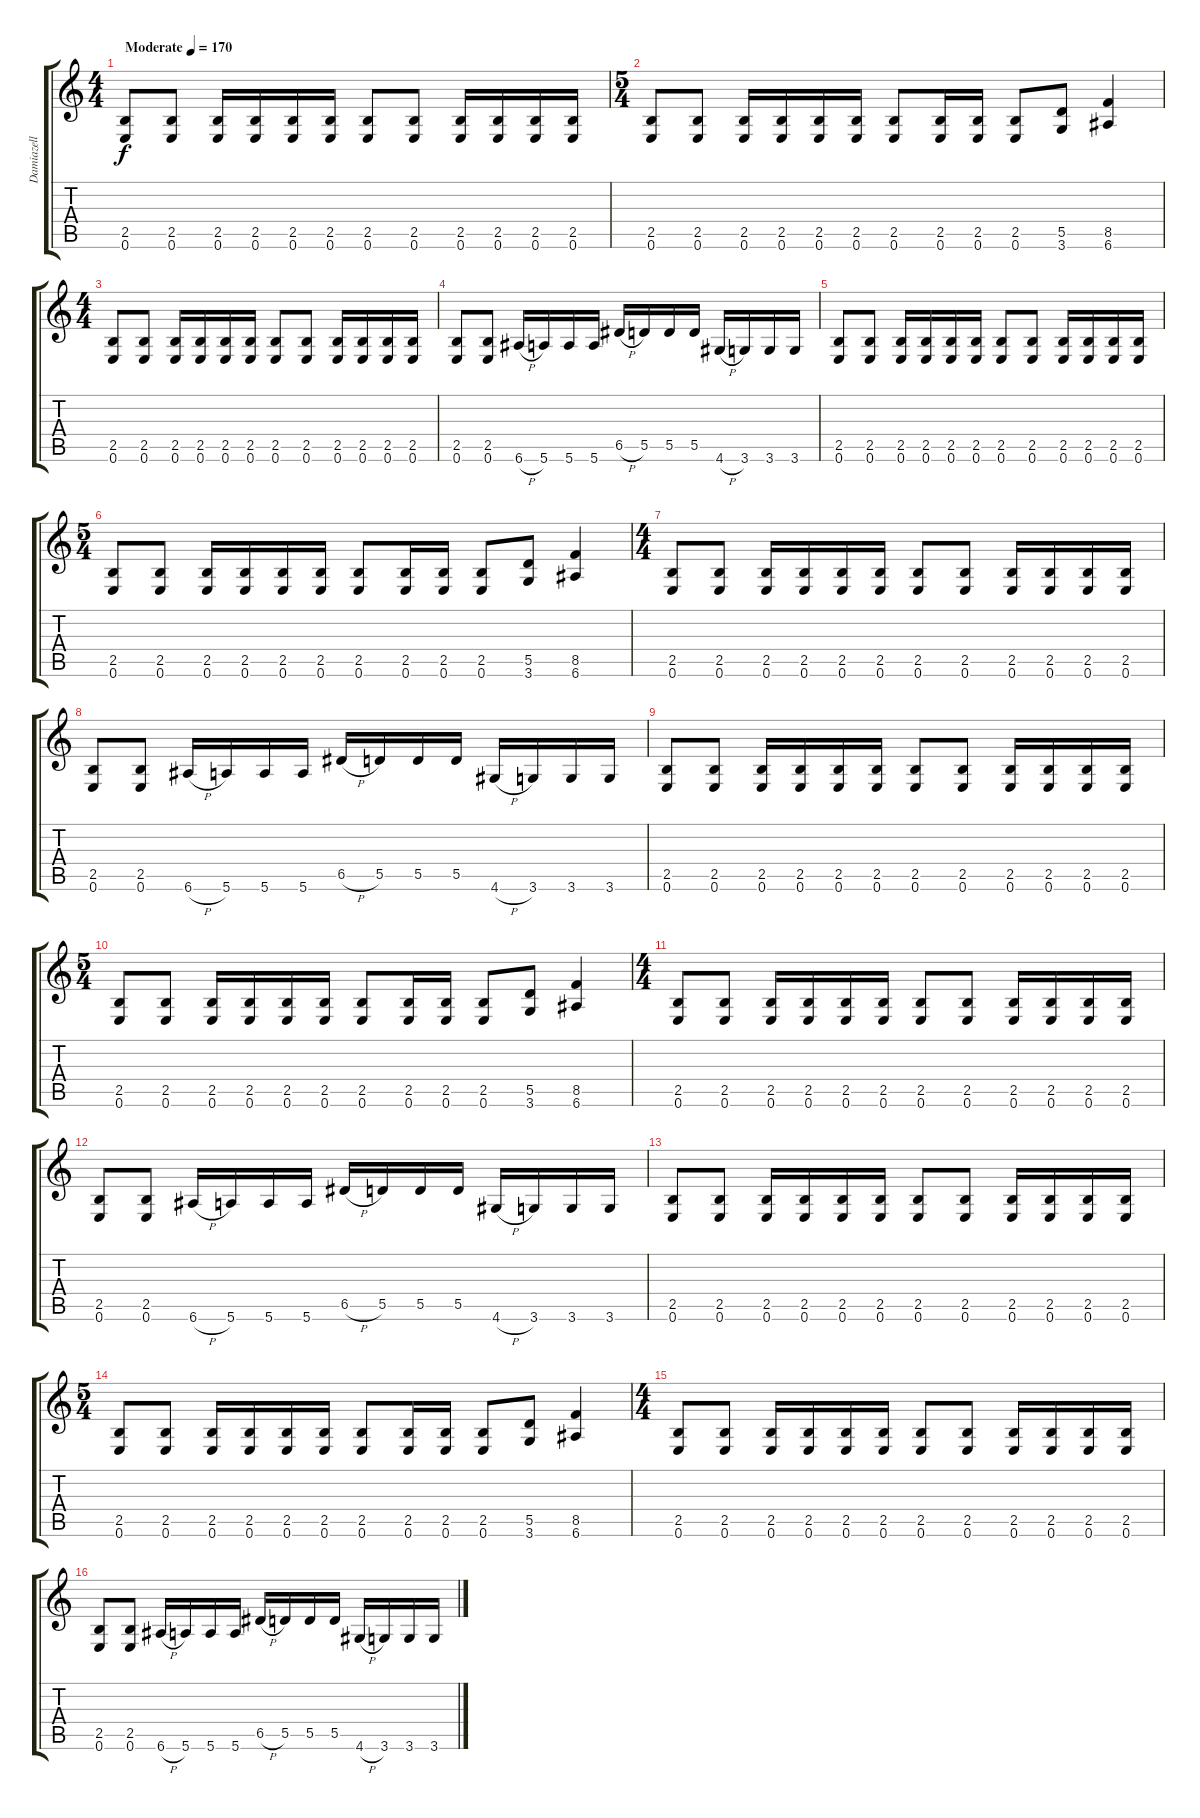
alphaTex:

\track ("Damiazell" "Damiazell") {instrument distortionguitar}
\staff {score tabs}
\tuning (E4 B3 G3 D3 A2 E2) {hide}
\ts (4 4)
\tempo (170 "Moderate")
\clef g2
\ks c
(2.5 0.6).8{dy f instrument distortionguitar} (2.5 0.6).8 (2.5 0.6).16 (2.5 0.6).16 (2.5 0.6).16 (2.5 0.6).16 (2.5 0.6).8 (2.5 0.6).8 (2.5 0.6).16 (2.5 0.6).16 (2.5 0.6).16 (2.5 0.6).16 |
\ts (5 4)
(2.5 0.6).8 (2.5 0.6).8 (2.5 0.6).16 (2.5 0.6).16 (2.5 0.6).16 (2.5 0.6).16 (2.5 0.6).8 (2.5 0.6).16 (2.5 0.6).16 (2.5 0.6).8 (5.5 3.6).8 (8.5 6.6).4 |
\ts (4 4)
(2.5 0.6).8 (2.5 0.6).8 (2.5 0.6).16 (2.5 0.6).16 (2.5 0.6).16 (2.5 0.6).16 (2.5 0.6).8 (2.5 0.6).8 (2.5 0.6).16 (2.5 0.6).16 (2.5 0.6).16 (2.5 0.6).16 |
(2.5 0.6).8 (2.5 0.6).8 6.6{h}.16 5.6.16 5.6.16 5.6.16 6.5{h}.16 5.5.16 5.5.16 5.5.16 4.6{h}.16 3.6.16 3.6.16 3.6.16 |
(2.5 0.6).8 (2.5 0.6).8 (2.5 0.6).16 (2.5 0.6).16 (2.5 0.6).16 (2.5 0.6).16 (2.5 0.6).8 (2.5 0.6).8 (2.5 0.6).16 (2.5 0.6).16 (2.5 0.6).16 (2.5 0.6).16 |
\ts (5 4)
(2.5 0.6).8 (2.5 0.6).8 (2.5 0.6).16 (2.5 0.6).16 (2.5 0.6).16 (2.5 0.6).16 (2.5 0.6).8 (2.5 0.6).16 (2.5 0.6).16 (2.5 0.6).8 (5.5 3.6).8 (8.5 6.6).4 |
\ts (4 4)
(2.5 0.6).8 (2.5 0.6).8 (2.5 0.6).16 (2.5 0.6).16 (2.5 0.6).16 (2.5 0.6).16 (2.5 0.6).8 (2.5 0.6).8 (2.5 0.6).16 (2.5 0.6).16 (2.5 0.6).16 (2.5 0.6).16 |
(2.5 0.6).8 (2.5 0.6).8 6.6{h}.16 5.6.16 5.6.16 5.6.16 6.5{h}.16 5.5.16 5.5.16 5.5.16 4.6{h}.16 3.6.16 3.6.16 3.6.16 |
(2.5 0.6).8 (2.5 0.6).8 (2.5 0.6).16 (2.5 0.6).16 (2.5 0.6).16 (2.5 0.6).16 (2.5 0.6).8 (2.5 0.6).8 (2.5 0.6).16 (2.5 0.6).16 (2.5 0.6).16 (2.5 0.6).16 |
\ts (5 4)
(2.5 0.6).8 (2.5 0.6).8 (2.5 0.6).16 (2.5 0.6).16 (2.5 0.6).16 (2.5 0.6).16 (2.5 0.6).8 (2.5 0.6).16 (2.5 0.6).16 (2.5 0.6).8 (5.5 3.6).8 (8.5 6.6).4 |
\ts (4 4)
(2.5 0.6).8 (2.5 0.6).8 (2.5 0.6).16 (2.5 0.6).16 (2.5 0.6).16 (2.5 0.6).16 (2.5 0.6).8 (2.5 0.6).8 (2.5 0.6).16 (2.5 0.6).16 (2.5 0.6).16 (2.5 0.6).16 |
(2.5 0.6).8 (2.5 0.6).8 6.6{h}.16 5.6.16 5.6.16 5.6.16 6.5{h}.16 5.5.16 5.5.16 5.5.16 4.6{h}.16 3.6.16 3.6.16 3.6.16 |
(2.5 0.6).8 (2.5 0.6).8 (2.5 0.6).16 (2.5 0.6).16 (2.5 0.6).16 (2.5 0.6).16 (2.5 0.6).8 (2.5 0.6).8 (2.5 0.6).16 (2.5 0.6).16 (2.5 0.6).16 (2.5 0.6).16 |
\ts (5 4)
(2.5 0.6).8 (2.5 0.6).8 (2.5 0.6).16 (2.5 0.6).16 (2.5 0.6).16 (2.5 0.6).16 (2.5 0.6).8 (2.5 0.6).16 (2.5 0.6).16 (2.5 0.6).8 (5.5 3.6).8 (8.5 6.6).4 |
\ts (4 4)
(2.5 0.6).8 (2.5 0.6).8 (2.5 0.6).16 (2.5 0.6).16 (2.5 0.6).16 (2.5 0.6).16 (2.5 0.6).8 (2.5 0.6).8 (2.5 0.6).16 (2.5 0.6).16 (2.5 0.6).16 (2.5 0.6).16 |
(2.5 0.6).8 (2.5 0.6).8 6.6{h}.16 5.6.16 5.6.16 5.6.16 6.5{h}.16 5.5.16 5.5.16 5.5.16 4.6{h}.16 3.6.16 3.6.16 3.6.16
